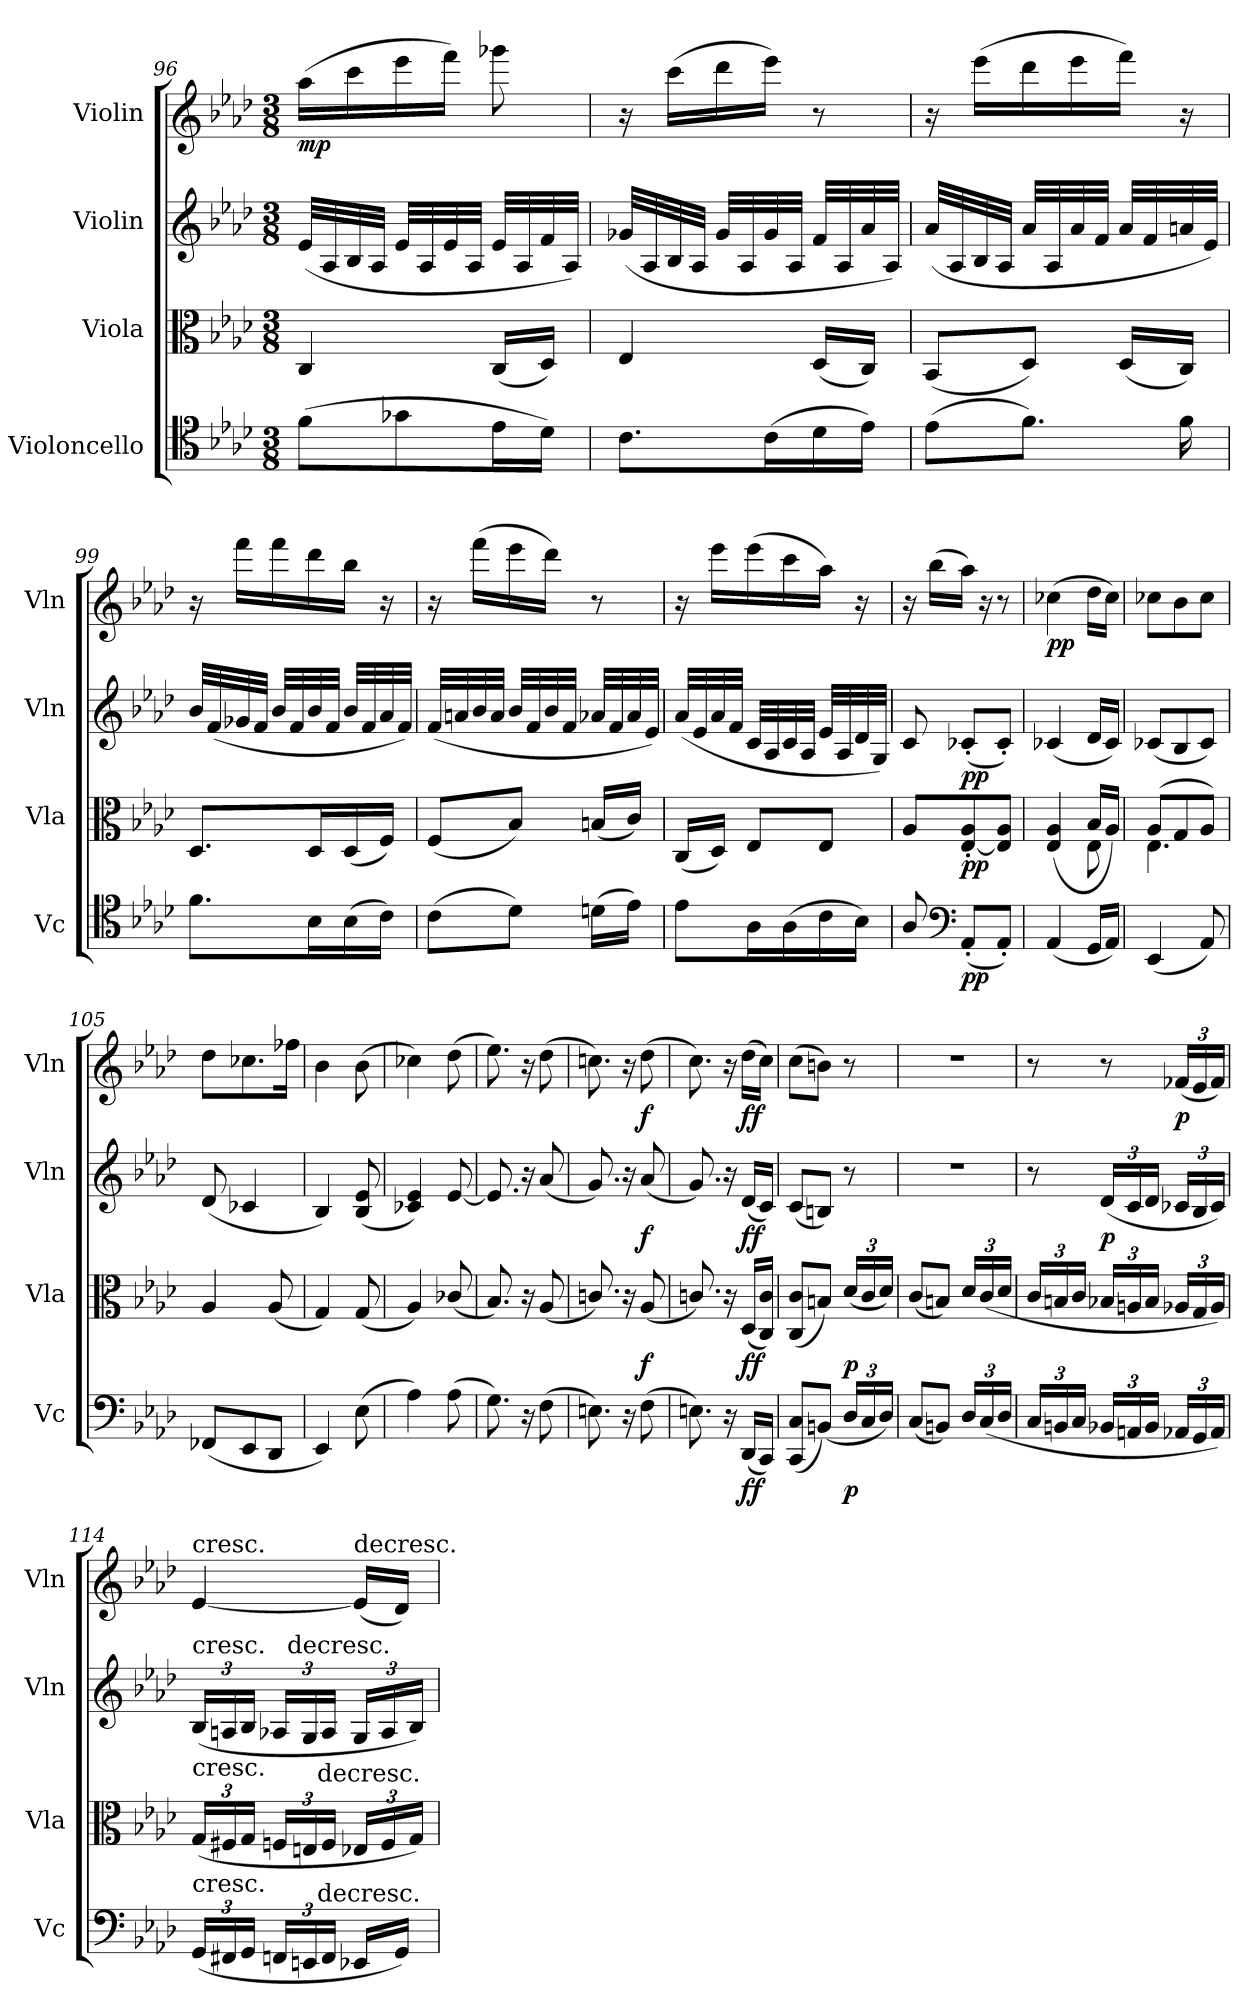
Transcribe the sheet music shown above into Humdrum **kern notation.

**kern	**dynam	**kern	**dynam	**kern	**dynam	**kern	**dynam
*part4	*part4	*part3	*part3	*part2	*part2	*part1	*part1
*staff4	*staff4	*staff3	*staff3	*staff2	*staff2	*staff1	*staff1
*I"Violoncello	*	*I"Viola	*	*I"Violin	*	*I"Violin	*
*I'Vc	*	*I'Vla	*	*I'Vln	*	*I'Vln	*
*clefC4	*	*clefC3	*	*clefG2	*	*clefG2	*
*k[b-e-a-d-]	*	*k[b-e-a-d-]	*	*k[b-e-a-d-]	*	*k[b-e-a-d-]	*
*A-:	*	*A-:	*	*A-:	*	*A-:	*
*M3/8	*	*M3/8	*	*M3/8	*	*M3/8	*
=96	=96	=96	=96	=96	=96	=96	=96
(8f\L	.	4C/	.	(32e-/LLL	.	(16aa-\LL	mp
.	.	.	.	32A-/	.	.	.
.	.	.	.	32B-/	.	16ccc\	.
.	.	.	.	32A-/JJJ	.	.	.
8g-X\	.	.	.	32e-/LLL	.	16eee-\	.
.	.	.	.	32A-/	.	.	.
.	.	.	.	32e-/	.	16fff\JJ)	.
.	.	.	.	32A-/JJJ	.	.	.
16e-\L	.	(16C/LL	.	32e-/LLL	.	8ggg-X\	.
.	.	.	.	32A-/	.	.	.
16d-\JJ)	.	16D-/JJ)	.	32f/	.	.	.
.	.	.	.	32A-/JJJ)	.	.	.
=97	=97	=97	=97	=97	=97	=97	=97
8.c\L	.	4E-/	.	(32g-X/LLL	.	16r	.
.	.	.	.	32A-/	.	.	.
.	.	.	.	32B-/	.	(16ccc\LL	.
.	.	.	.	32A-/JJJ	.	.	.
.	.	.	.	32g-/LLL	.	16ddd-\	.
.	.	.	.	32A-/	.	.	.
(16c\L	.	.	.	32g-/	.	16eee-\JJ)	.
.	.	.	.	32A-/JJJ	.	.	.
16d-\	.	(16D-/LL	.	32f/LLL	.	8r	.
.	.	.	.	32A-/	.	.	.
16e-\JJ)	.	16C/JJ)	.	32a-/	.	.	.
.	.	.	.	32A-/JJJ)	.	.	.
=98	=98	=98	=98	=98	=98	=98	=98
(8e-\L	.	(8BB-/L	.	(32a-/LLL	.	16r	.
.	.	.	.	32A-/	.	.	.
.	.	.	.	32B-/	.	(16eee-\LL	.
.	.	.	.	32A-/JJJ	.	.	.
8.f\J)	.	8D-/J)	.	32a-/LLL	.	16ddd-\	.
.	.	.	.	32A-/	.	.	.
.	.	.	.	32a-/	.	16eee-\	.
.	.	.	.	32f/JJJ	.	.	.
.	.	(16D-/LL	.	32a-/LLL	.	16fff\JJ)	.
.	.	.	.	32f/	.	.	.
16f\	.	16C/JJ)	.	32an/	.	16r	.
.	.	.	.	32e-/JJJ)	.	.	.
=99	=99	=99	=99	=99	=99	=99	=99
8.f\L	.	8.D-/L	.	32b-/LLL	.	16r	.
.	.	.	.	(32f/	.	.	.
.	.	.	.	32g-X/	.	16fff\LL	.
.	.	.	.	32f/JJJ	.	.	.
.	.	.	.	32b-/LLL	.	16fff\	.
.	.	.	.	32f/	.	.	.
16B-\L	.	16D-/L	.	32b-/	.	16ddd-\	.
.	.	.	.	32f/JJJ	.	.	.
(16B-\	.	(16D-/	.	32b-/LLL	.	16bb-\JJ	.
.	.	.	.	32f/	.	.	.
16c\JJ)	.	16F/JJ)	.	32a-/	.	16r	.
.	.	.	.	32f/JJJ)	.	.	.
=100	=100	=100	=100	=100	=100	=100	=100
(8c\L	.	(8F/L	.	(32f/LLL	.	16r	.
.	.	.	.	32an/	.	.	.
.	.	.	.	32b-/	.	(16fff\LL	.
.	.	.	.	32a/JJJ	.	.	.
8d-\J)	.	8B-/J)	.	32b-/LLL	.	16eee-\	.
.	.	.	.	32f/	.	.	.
.	.	.	.	32b-/	.	16ddd-\JJ)	.
.	.	.	.	32f/JJJ	.	.	.
(16dn\LL	.	(16Bn/LL	.	32a-X/LLL	.	8r	.
.	.	.	.	32f/	.	.	.
16e-\JJ)	.	16c/JJ)	.	32a-/	.	.	.
.	.	.	.	32e-/JJJ)	.	.	.
=101	=101	=101	=101	=101	=101	=101	=101
8e-\L	.	(16C/LL	.	(32a-/LLL	.	16r	.
.	.	.	.	32e-/	.	.	.
.	.	16D-/JJ)	.	32a-/	.	16eee-\LL	.
.	.	.	.	32f/JJJ	.	.	.
16A-\L	.	8E-/L	.	32c/LLL	.	(16eee-\	.
.	.	.	.	32A-/	.	.	.
(16A-\	.	.	.	32c/	.	16ccc\	.
.	.	.	.	32A-/JJJ	.	.	.
16c\	.	8E-/J	.	32e-/LLL	.	16aa-\JJ)	.
.	.	.	.	32A-/	.	.	.
16B-\JJ)	.	.	.	32d-/	.	16r	.
.	.	.	.	32G/JJJ)	.	.	.
=102	=102	=102	=102	=102	=102	=102	=102
8A-/	.	8A-/L	.	8c/	.	16r	.
.	.	.	.	.	.	(16bb-\LL	.
*clefF4	*	*	*	*	*	*	*
(8AA-'/L	pp	[8E-'/ 8A-'/	pp	(8c-X'/L	pp	16aa-\JJ)	.
.	.	.	.	.	.	16r	.
8AA-'/J)	.	8E-]/ 8A-/J	.	8c-'/J)	.	8r	.
=103	=103	=103	=103	=103	=103	=103	=103
*	*	*^	*	*	*	*	*
(4AA-/	.	(4E-/ 4A-/	4ryy	.	(4c-X/	.	(4cc-X\	pp
16GG/LL	.	16B-/LL	8E-\	.	16d-/LL	.	16dd-\LL	.
16AA-/JJ)	.	16A-/JJ)	.	.	16c-/JJ)	.	16cc-\JJ)	.
=104	=104	=104	=104	=104	=104	=104	=104	=104
(4EE-/	.	(8A-/L	4.E-\	.	(8c-X/L	.	8cc-X\L	.
.	.	8G/	.	.	8B-/	.	8b-\	.
8AA-/)	.	8A-/J)	.	.	8c-/J)	.	8cc-\J	.
*	*	*v	*v	*	*	*	*	*
=105	=105	=105	=105	=105	=105	=105	=105
(8FF-X/L	.	4A-/	.	(8d-/	.	8dd-\L	.
8EE-/	.	.	.	4c-X/	.	8.cc-X\	.
8DD-/J	.	(8A-/	.	.	.	.	.
.	.	.	.	.	.	16ff-X\Jk	.
=106	=106	=106	=106	=106	=106	=106	=106
4EE-/)	.	4G/)	.	4B-/)	.	4b-\	.
(8E-\	.	(8G/	.	(8B-/ 8e-/	.	(8b-\	.
=107	=107	=107	=107	=107	=107	=107	=107
4A-\)	.	4A-/)	.	4c-X/ 4e-/)	.	4cc-X\)	.
(8A-\	.	(8c-X/	.	[8e-/	.	(8dd-\	.
=108	=108	=108	=108	=108	=108	=108	=108
8.G\)	.	8.B-/)	.	8.e-/]	.	8.ee-\)	.
16r	.	16r	.	16r	.	16r	.
(8F\	.	(8A-/	.	(8a-/	.	(8dd-\	.
=109	=109	=109	=109	=109	=109	=109	=109
8.En\)	.	8.cn/)	.	8.g/)	.	8.ccn\)	.
16r	.	16r	.	16r	.	16r	.
(8F\	.	(8A-/	f	(8a-/	f	(8dd-\	f
=110	=110	=110	=110	=110	=110	=110	=110
8.En\)	.	8.cn/)	.	8.g/)	.	8.cc\)	.
16r	.	16r	.	16r	.	16r	.
(16DD-/LL	ff	(16D-/LL	ff	(16d-/LL	ff	(16dd-\LL	ff
16CC/JJ)	.	16C/ 16c/JJ)	.	16c/JJ)	.	16cc\JJ)	.
=111	=111	=111	=111	=111	=111	=111	=111
(8CC/ 8C/L	.	(8C/ 8c/L	.	(8c/L	.	(8cc\L	.
(8BBn/J)	.	8Bn/J)	.	8Bn/J)	.	8bn\J)	.
24D-/LL	p	(24d-/LL	p	8r	.	8r	.
24C/	.	24c/	.	.	.	.	.
24D-/JJ)	.	24d-/JJ)	.	.	.	.	.
=112	=112	=112	=112	=112	=112	=112	=112
(8C/L	.	(8c/L	.	4.r	.	4.r	.
8BBn/J)	.	8Bn/J)	.	.	.	.	.
24D-/LL	.	24d-/LL	.	.	.	.	.
(24C/	.	(24c/	.	.	.	.	.
24D-/JJ	.	24d-/JJ	.	.	.	.	.
=113	=113	=113	=113	=113	=113	=113	=113
24C/LL	.	24c/LL	.	8r	.	8r	.
24BBn/	.	24Bn/	.	.	.	.	.
24C/JJ	.	24c/JJ	.	.	.	.	.
24BB-X/LL	.	24B-X/LL	.	(24d-/LL	p	8r	.
24AAn/	.	24An/	.	24c/	.	.	.
24BB-/JJ	.	24B-/JJ	.	24d-/JJ	.	.	.
24AA-X/LL	.	24A-X/LL	.	24c-X/LL	.	(24f-X/LL	p
24GG/	.	24G/	.	24B-/	.	24e-/	.
24AA-/JJ)	.	24A-/JJ)	.	24c-/JJ)	.	24f-/JJ)	.
=114	=114	=114	=114	=114	=114	=114	=114
!	!	!	!	!	!	!LO:TX:t=cresc.	!
!	!	!	!	!LO:TX:t=cresc.	!	!	!
!	!	!LO:TX:t=cresc.	!	!	!	!	!
!LO:TX:t=cresc.	!	!	!	!	!	!	!
(24GG/LL	.	(24G/LL	.	(24B-/LL	.	[4e-/	.
24FF#X/	.	24F#X/	.	24An/	.	.	.
24GG/JJ	.	24G/JJ	.	24B-/JJ	.	.	.
24FFn/LL	.	24Fn/LL	.	24A-X/LL	.	.	.
!	!	!	!	!LO:TX:t=decresc.	!	!	!
24EEn/	.	24En/	.	24G/	.	.	.
!	!	!LO:TX:t=decresc.	!	!	!	!	!
!LO:TX:t=decresc.	!	!	!	!	!	!	!
24FF/JJ	.	24F/JJ	.	24A-/JJ	.	.	.
!	!	!	!	!	!	!LO:TX:t=decresc.	!
16EE-X/LL	.	24E-X/LL	.	24G/LL	.	(16e-/LL]	.
.	.	24F/	.	24A-/	.	.	.
16GG/JJ)	.	.	.	.	.	16d-/JJ)	.
.	.	24G/JJ)	.	24B-/JJ)	.	.	.
=	=	=	=	=	=	=	=
*-	*-	*-	*-	*-	*-	*-	*-
